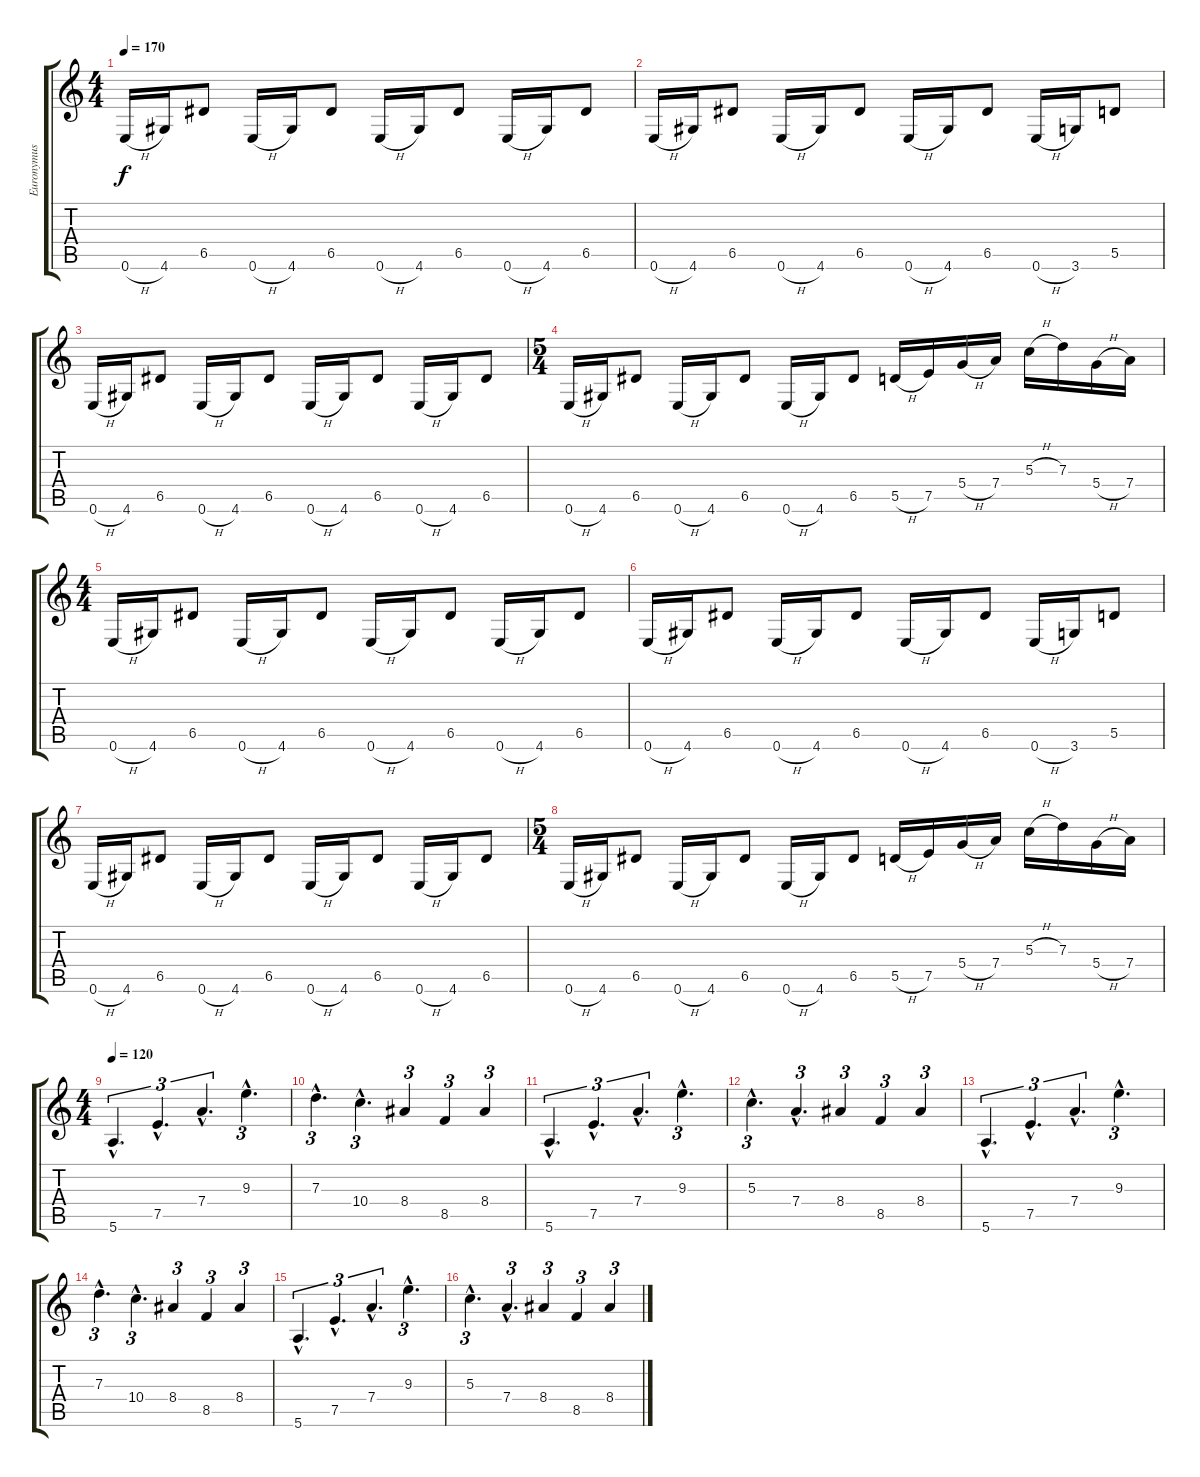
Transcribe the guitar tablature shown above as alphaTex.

\track ("Euronymus (Guitar 2)" "Euronymus ") {instrument overdrivenguitar}
\staff {score tabs}
\tuning (E4 B3 G3 D3 A2 E2) {hide}
\ts (4 4)
\tempo 170
\clef g2
\ks c
0.6{h}.16{dy f} 4.6.16 6.5.8 0.6{h}.16 4.6.16 6.5.8 0.6{h}.16 4.6.16 6.5.8 0.6{h}.16 4.6.16 6.5.8 |
0.6{h}.16 4.6.16 6.5.8 0.6{h}.16 4.6.16 6.5.8 0.6{h}.16 4.6.16 6.5.8 0.6{h}.16 3.6.16 5.5.8 |
0.6{h}.16 4.6.16 6.5.8 0.6{h}.16 4.6.16 6.5.8 0.6{h}.16 4.6.16 6.5.8 0.6{h}.16 4.6.16 6.5.8 |
\ts (5 4)
0.6{h}.16 4.6.16 6.5.8 0.6{h}.16 4.6.16 6.5.8 0.6{h}.16 4.6.16 6.5.8 5.5{h}.16 7.5.16 5.4{h}.16 7.4.16 5.3{h}.16 7.3.16 5.4{h}.16 7.4.16 |
\ts (4 4)
0.6{h}.16 4.6.16 6.5.8 0.6{h}.16 4.6.16 6.5.8 0.6{h}.16 4.6.16 6.5.8 0.6{h}.16 4.6.16 6.5.8 |
0.6{h}.16 4.6.16 6.5.8 0.6{h}.16 4.6.16 6.5.8 0.6{h}.16 4.6.16 6.5.8 0.6{h}.16 3.6.16 5.5.8 |
0.6{h}.16 4.6.16 6.5.8 0.6{h}.16 4.6.16 6.5.8 0.6{h}.16 4.6.16 6.5.8 0.6{h}.16 4.6.16 6.5.8 |
\ts (5 4)
0.6{h}.16 4.6.16 6.5.8 0.6{h}.16 4.6.16 6.5.8 0.6{h}.16 4.6.16 6.5.8 5.5{h}.16 7.5.16 5.4{h}.16 7.4.16 5.3{h}.16 7.3.16 5.4{h}.16 7.4.16 |
\ts (4 4)
\tempo 120
5.6{hac}.4{d tu (3 2)} 7.5{hac}.4{d tu (3 2)} 7.4{hac}.4{d tu (3 2)} 9.3{hac}.4{d tu (3 2)} |
7.3{hac}.4{d tu (3 2)} 10.4{hac}.4{d tu (3 2)} 8.4.4{tu (3 2)} 8.5.4{tu (3 2)} 8.4.4{tu (3 2)} |
5.6{hac}.4{d tu (3 2)} 7.5{hac}.4{d tu (3 2)} 7.4{hac}.4{d tu (3 2)} 9.3{hac}.4{d tu (3 2)} |
5.3{hac}.4{d tu (3 2)} 7.4{hac}.4{d tu (3 2)} 8.4.4{tu (3 2)} 8.5.4{tu (3 2)} 8.4.4{tu (3 2)} |
5.6{hac}.4{d tu (3 2)} 7.5{hac}.4{d tu (3 2)} 7.4{hac}.4{d tu (3 2)} 9.3{hac}.4{d tu (3 2)} |
7.3{hac}.4{d tu (3 2)} 10.4{hac}.4{d tu (3 2)} 8.4.4{tu (3 2)} 8.5.4{tu (3 2)} 8.4.4{tu (3 2)} |
5.6{hac}.4{d tu (3 2)} 7.5{hac}.4{d tu (3 2)} 7.4{hac}.4{d tu (3 2)} 9.3{hac}.4{d tu (3 2)} |
5.3{hac}.4{d tu (3 2)} 7.4{hac}.4{d tu (3 2)} 8.4.4{tu (3 2)} 8.5.4{tu (3 2)} 8.4.4{tu (3 2)}
